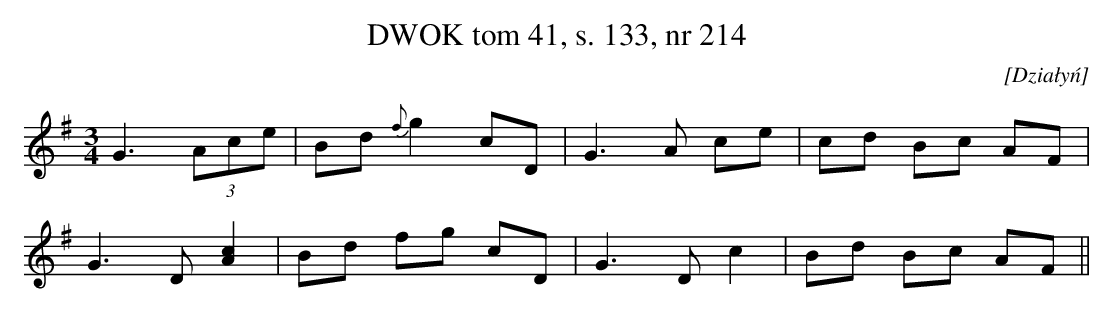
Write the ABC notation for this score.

X:1
T:DWOK tom 41, s. 133, nr 214
O:[Działyń]
L:1/16
M:3/4
K:G
G6 (3A2c2e2 |B2d2 {f }g4 c2D2|G6A2 c2e2|c2d2 B2c2 A2F2|
G6D2 [A4c4]|B2d2 f2g2 c2D2|G6D2 c4|B2d2 B2c2 A2F2||
